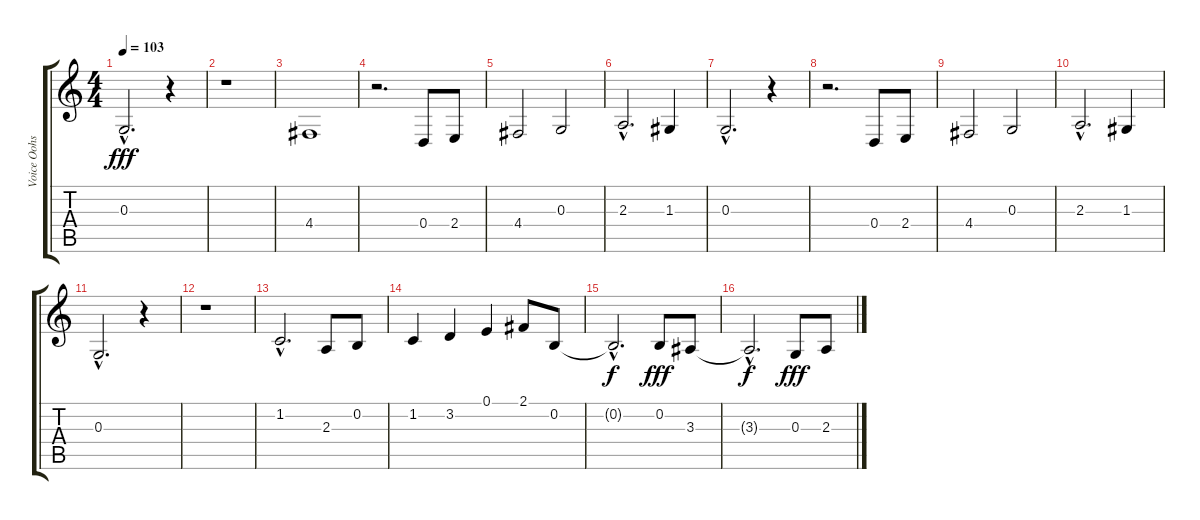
\track ("Voice Oohs 2" "Voice Oohs") {instrument voiceoohs}
\staff {score tabs}
\tuning (E4 B3 G3 D3 A2 E2) {hide}
\ts (4 4)
\tempo 103
\clef g2
\ks c
0.3{hac}.2{d dy fff} r.4 |
r.1 |
4.4.1 |
r.2{d} 0.4.8 2.4.8 |
4.4.2 0.3.2 |
2.3{hac}.2{d} 1.3.4 |
0.3{hac}.2{d} r.4 |
r.2{d} 0.4.8 2.4.8 |
4.4.2 0.3.2 |
2.3{hac}.2{d} 1.3.4 |
0.3{hac}.2{d} r.4 |
r.1 |
1.2{hac}.2{d} 2.3.8 0.2.8 |
1.2.4 3.2.4 0.1.4 2.1.8 0.2.8 |
0.2{hac t}.2{d dy f} 0.2.8{dy fff} 3.3.8 |
3.3{hac t}.2{d dy f} 0.3.8{dy fff} 2.3.8
